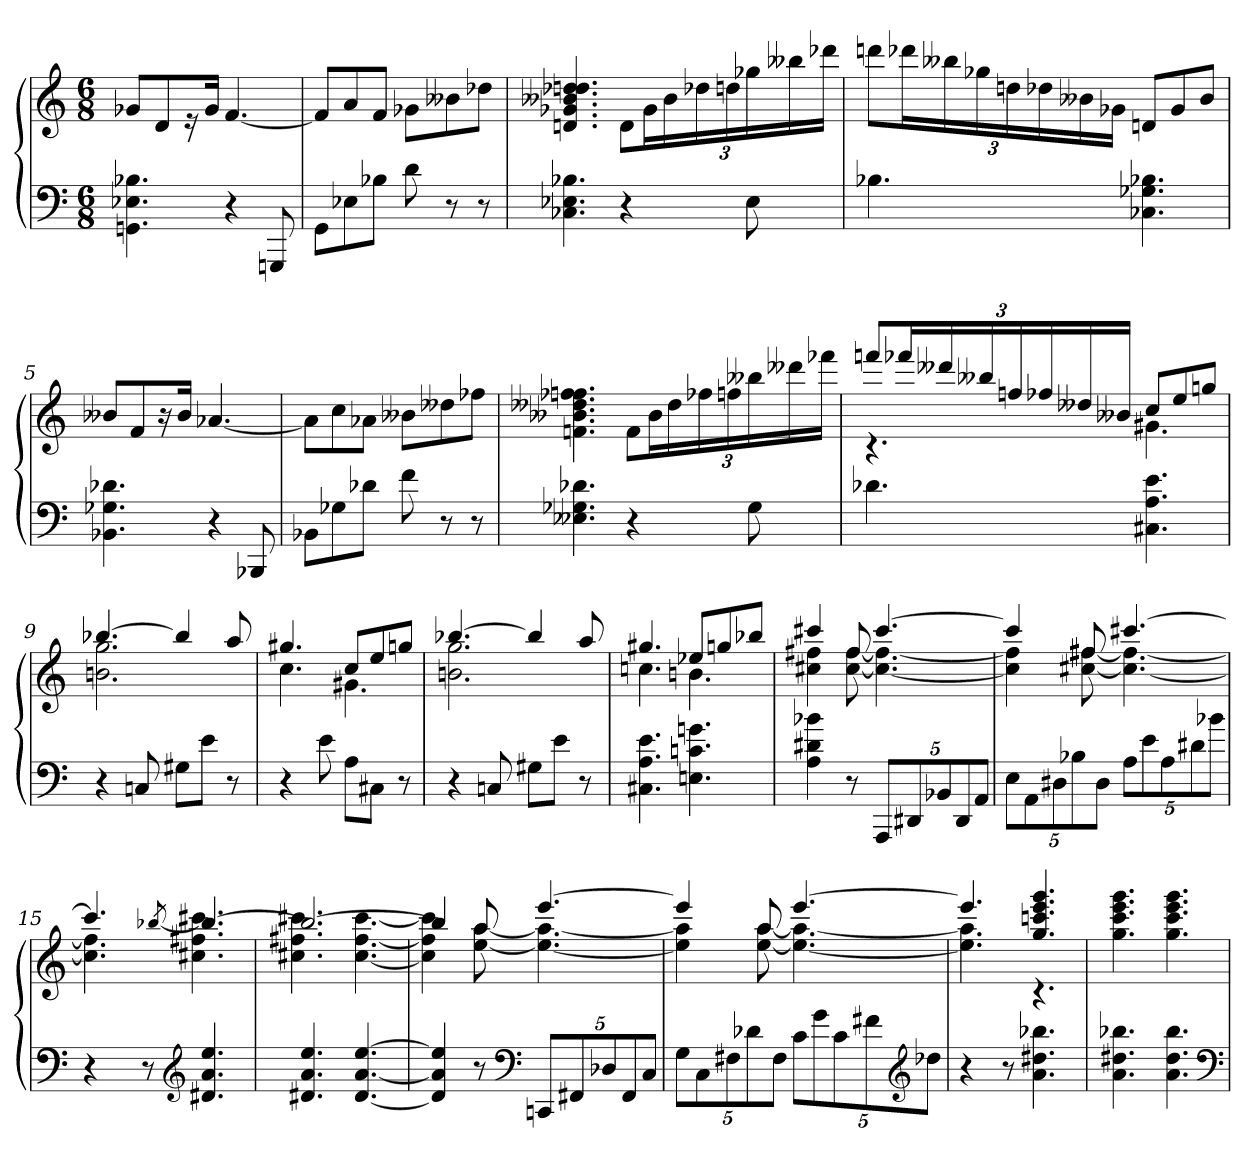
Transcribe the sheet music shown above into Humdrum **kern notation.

**kern	**kern
*part1	*part1
*staff2	*staff1
*clefF4	*clefG2
*k[]	*k[]
*M6/8	*M6/8
=1	=1
4.GGn 4.E-X 4.B-X	8g-XL
.	8d
.	16r
.	16g-Jk
4r	[4.f
8GGGn	.
=2	=2
8GGL	8fL]
8E-X	8a
8B-XJ	8fJ
8d	8g-XL
8r	8b--X
8r	8dd-XJ
=3	=3
4.C-X 4.E-X 4.B-X	4.dn 4.g-X 4.b--X 4.dd-X 4.ddn
4r	12dL
.	24g-L
.	24b--
.	24dd-X
.	24ddn
8E-	24gg-X
.	24bb--X
.	24ddd-XJJ
=4	=4
4.B-X	12dddnL
.	24ddd-XL
.	24bb--X
.	24gg-X
.	24ddn
.	24dd-X
.	24b--X
.	24g-XJJ
4.C-X 4.G-X 4.B-X	8dnL
.	8g-
.	8b--J
=5	=5
4.BB-X 4.G-X 4.d-X	8b--XL
.	8f
.	16r
.	16b--Jk
4r	[4.a-X
8BBB-X	.
=6	=6
8BB-XL	8a-L]
8G-X	8cc
8d-XJ	8a-XJ
8f	8b--XL
8r	8dd--X
8r	8ff-XJ
=7	=7
4.E--X 4.G-X 4.d-X	4.fn 4.b--X 4.dd--X 4.ff-X 4.ffn
4r	12fL
.	24b--L
.	24dd--
.	24ff-X
.	24ffn
8G-	24bb--X
.	24ddd--X
.	24fff-XJJ
=8	=8
*	*^
4.d-X	12fffnL	4.rc
.	24fff-XL	.
.	24ddd--X	.
.	24bb--X	.
.	24ffn	.
.	24ff-X	.
.	24dd--X	.
.	24b--XJJ	.
4.C#X 4.A 4.e	8ccL	4.g#X
.	8ee	.
.	8ggnJ	.
=9	=9	=9
4r	[4.bb-X	2.bn 2.gg
8Cn	.	.
8G#XL	4bb-]	.
8eJ	.	.
8r	8aa	.
=10	=10	=10
4r	4.gg#X	4.cc
8e	.	.
8AL	8ccL	4.g#X
8C#XJ	8ee	.
8r	8ggnJ	.
=11	=11	=11
4r	[4.bb-X	2.bn 2.gg
8Cn	.	.
8G#XL	4bb-]	.
8eJ	.	.
8r	8aa	.
=12	=12	=12
4.C#X 4.A 4.e	4.gg#X	4.ccn
4.En 4.cn 4.gn	8ee-XL	4.bn
.	8ggn	.
.	8bb-XJ	.
=13	=13	=13
4A 4d#X 4b-X	4ccc#X	4cc#X 4ff#X
8r	8ff#	[8cc# [8ff#
40%3AAAL	[4.ccc#	4.cc#_ 4.ff#_
40%3DD#X	.	.
40%3BB-X	.	.
40%3DD#	.	.
40%3AAJ	.	.
=14	=14	=14
40%3EL	4ccc#]	4cc#] 4ff#]
40%3AA	.	.
40%3D#X	.	.
40%3B-X	.	.
.	8ff#X	[8cc#X [8ff#X
40%3D#J	.	.
40%3AL	[4.ccc#X	4.cc#_ 4.ff#_
40%3e	.	.
40%3A	.	.
40%3d#X	.	.
40%3b-XJ	.	.
=15	=15	=15
4r	4.ccc#]	4.cc#] 4.ff#]
8r	.	.
*clefG2	*	*
.	[8qbb-X/	.
4.d#X 4.a 4.ee	4.bb-_	4.cc#X 4.ff#X 4.ccc#X
=16	=16	=16
4.d#X 4.a 4.ee	2.bb-_	4.cc#X 4.ff#X 4.ccc#X
[4.d# [4.a [4.ee	.	[4.cc# [4.ff# [4.ccc#
=17	=17	=17
4d#] 4a] 4ee]	4bb-]	4cc#] 4ff#] 4ccc#]
8r	8aa	[8ee [8aa
*clefF4	*	*
40%3CCnL	[4.eee	4.ee_ 4.aa_
40%3FF#X	.	.
40%3D-X	.	.
40%3FF#	.	.
40%3CJ	.	.
=18	=18	=18
40%3GL	4eee]	4ee] 4aa]
40%3C	.	.
40%3F#X	.	.
40%3d-X	.	.
.	8aa	[8ee [8aa
40%3F#J	.	.
40%3cL	[4.eee	4.ee_ 4.aa_
40%3g	.	.
40%3c	.	.
40%3f#X	.	.
*clefG2	*	*
40%3dd-XJ	.	.
=19	=19	=19
4r	4.eee]	4.ee] 4.aa]
8r	.	.
4.a 4.dd#X 4.bb-X	4.gg 4.cccn 4.eee 4.ggg	4.rc
*	*v	*v
=20	=20
4.a 4.dd#X 4.bb-X	4.gg 4.ccc 4.eee 4.ggg
4.a 4.dd# 4.bb-	4.gg 4.ccc 4.eee 4.ggg
*clefF4	*
=	=
*-	*-
